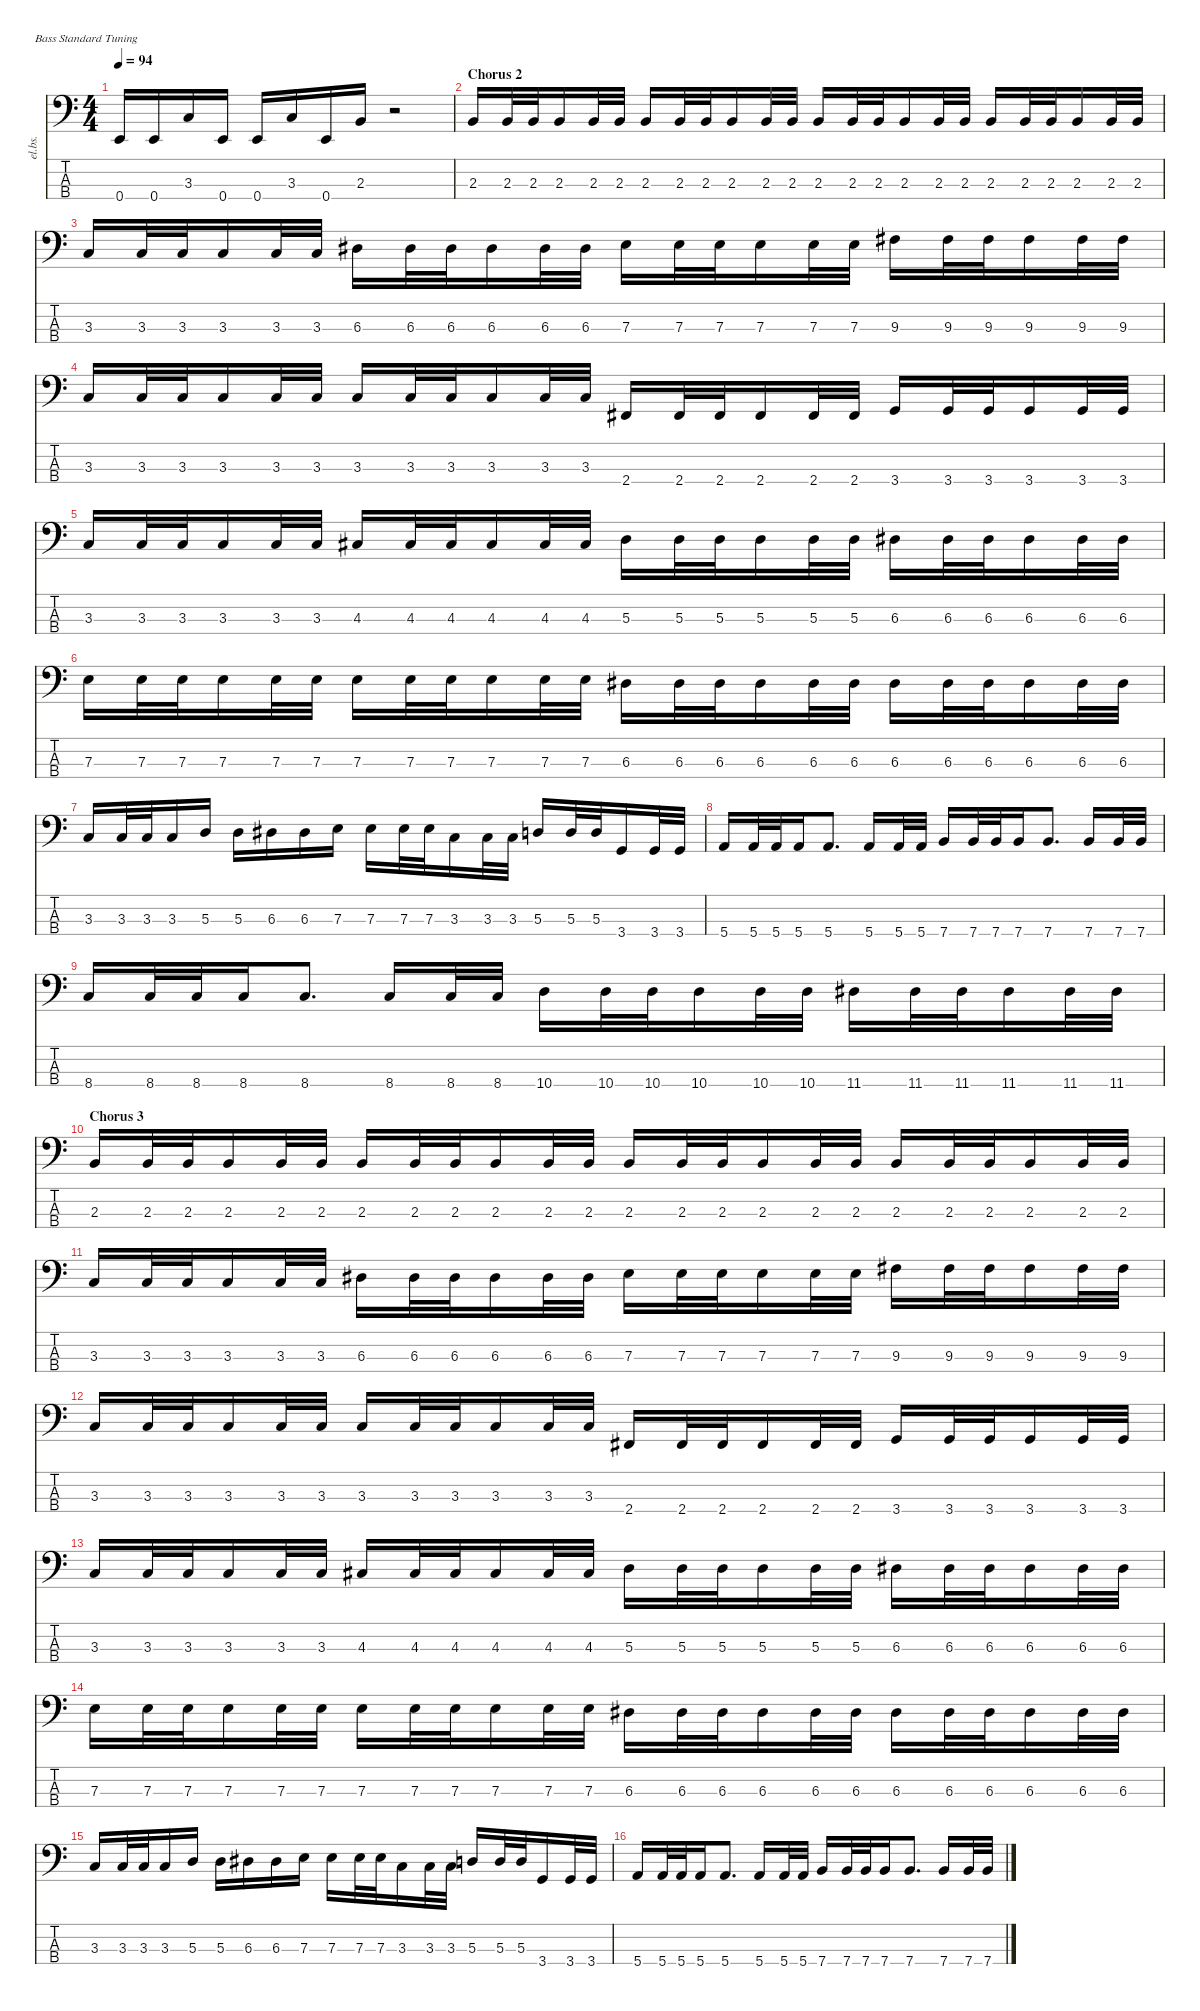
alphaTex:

\defaultSystemsLayout 4
\hideDynamics
\bracketExtendMode nobrackets
\track ("Bass Guitar" "el.bs.") {instrument electricbasspick}
\staff {score tabs}
\tuning (G2 D2 A1 E1)
\ts (4 4)
\tempo 94
\clef f4
\ks c
0.4.16{dy f} 0.4.16 3.3.16 0.4.16 0.4.16 3.3.16 0.4.16 2.3.16 r.2 |
\section ("" "Chorus 2")
2.3.16 2.3.32 2.3.32 2.3.16 2.3.32 2.3.32 2.3.16 2.3.32 2.3.32 2.3.16 2.3.32 2.3.32 2.3.16 2.3.32 2.3.32 2.3.16 2.3.32 2.3.32 2.3.16 2.3.32 2.3.32 2.3.16 2.3.32 2.3.32 |
3.3.16 3.3.32 3.3.32 3.3.16 3.3.32 3.3.32 6.3{acc #}.16 6.3{acc #}.32 6.3{acc #}.32 6.3{acc #}.16 6.3{acc #}.32 6.3{acc #}.32 7.3.16 7.3.32 7.3.32 7.3.16 7.3.32 7.3.32 9.3{acc #}.16 9.3{acc #}.32 9.3{acc #}.32 9.3{acc #}.16 9.3{acc #}.32 9.3{acc #}.32 |
3.3.16 3.3.32 3.3.32 3.3.16 3.3.32 3.3.32 3.3.16 3.3.32 3.3.32 3.3.16 3.3.32 3.3.32 2.4{acc #}.16 2.4{acc #}.32 2.4{acc #}.32 2.4{acc #}.16 2.4{acc #}.32 2.4{acc #}.32 3.4.16 3.4.32 3.4.32 3.4.16 3.4.32 3.4.32 |
3.3.16 3.3.32 3.3.32 3.3.16 3.3.32 3.3.32 4.3{acc #}.16 4.3{acc #}.32 4.3{acc #}.32 4.3{acc #}.16 4.3{acc #}.32 4.3{acc #}.32 5.3.16 5.3.32 5.3.32 5.3.16 5.3.32 5.3.32 6.3{acc #}.16 6.3{acc #}.32 6.3{acc #}.32 6.3{acc #}.16 6.3{acc #}.32 6.3{acc #}.32 |
7.3.16 7.3.32 7.3.32 7.3.16 7.3.32 7.3.32 7.3.16 7.3.32 7.3.32 7.3.16 7.3.32 7.3.32 6.3{acc #}.16 6.3{acc #}.32 6.3{acc #}.32 6.3{acc #}.16 6.3{acc #}.32 6.3{acc #}.32 6.3{acc #}.16 6.3{acc #}.32 6.3{acc #}.32 6.3{acc #}.16 6.3{acc #}.32 6.3{acc #}.32 |
3.3.16 3.3.32 3.3.32 3.3.16 5.3.16 5.3.16 6.3{acc #}.16 6.3{acc #}.16 7.3.16 7.3.16 7.3.32 7.3.32 3.3.16 3.3.32 3.3.32 5.3.16 5.3.32 5.3.32 3.4.16 3.4.32 3.4.32 |
5.4.16 5.4.32 5.4.32 5.4.16 5.4.8{d} 5.4.16 5.4.32 5.4.32 7.4.16 7.4.32 7.4.32 7.4.16 7.4.8{d} 7.4.16 7.4.32 7.4.32 |
8.4.16 8.4.32 8.4.32 8.4.16 8.4.8{d} 8.4.16 8.4.32 8.4.32 10.4.16 10.4.32 10.4.32 10.4.16 10.4.32 10.4.32 11.4{acc #}.16 11.4{acc #}.32 11.4{acc #}.32 11.4{acc #}.16 11.4{acc #}.32 11.4{acc #}.32 |
\section ("" "Chorus 3")
2.3.16 2.3.32 2.3.32 2.3.16 2.3.32 2.3.32 2.3.16 2.3.32 2.3.32 2.3.16 2.3.32 2.3.32 2.3.16 2.3.32 2.3.32 2.3.16 2.3.32 2.3.32 2.3.16 2.3.32 2.3.32 2.3.16 2.3.32 2.3.32 |
3.3.16 3.3.32 3.3.32 3.3.16 3.3.32 3.3.32 6.3{acc #}.16 6.3{acc #}.32 6.3{acc #}.32 6.3{acc #}.16 6.3{acc #}.32 6.3{acc #}.32 7.3.16 7.3.32 7.3.32 7.3.16 7.3.32 7.3.32 9.3{acc #}.16 9.3{acc #}.32 9.3{acc #}.32 9.3{acc #}.16 9.3{acc #}.32 9.3{acc #}.32 |
3.3.16 3.3.32 3.3.32 3.3.16 3.3.32 3.3.32 3.3.16 3.3.32 3.3.32 3.3.16 3.3.32 3.3.32 2.4{acc #}.16 2.4{acc #}.32 2.4{acc #}.32 2.4{acc #}.16 2.4{acc #}.32 2.4{acc #}.32 3.4.16 3.4.32 3.4.32 3.4.16 3.4.32 3.4.32 |
3.3.16 3.3.32 3.3.32 3.3.16 3.3.32 3.3.32 4.3{acc #}.16 4.3{acc #}.32 4.3{acc #}.32 4.3{acc #}.16 4.3{acc #}.32 4.3{acc #}.32 5.3.16 5.3.32 5.3.32 5.3.16 5.3.32 5.3.32 6.3{acc #}.16 6.3{acc #}.32 6.3{acc #}.32 6.3{acc #}.16 6.3{acc #}.32 6.3{acc #}.32 |
7.3.16 7.3.32 7.3.32 7.3.16 7.3.32 7.3.32 7.3.16 7.3.32 7.3.32 7.3.16 7.3.32 7.3.32 6.3{acc #}.16 6.3{acc #}.32 6.3{acc #}.32 6.3{acc #}.16 6.3{acc #}.32 6.3{acc #}.32 6.3{acc #}.16 6.3{acc #}.32 6.3{acc #}.32 6.3{acc #}.16 6.3{acc #}.32 6.3{acc #}.32 |
3.3.16 3.3.32 3.3.32 3.3.16 5.3.16 5.3.16 6.3{acc #}.16 6.3{acc #}.16 7.3.16 7.3.16 7.3.32 7.3.32 3.3.16 3.3.32 3.3.32 5.3.16 5.3.32 5.3.32 3.4.16 3.4.32 3.4.32 |
5.4.16 5.4.32 5.4.32 5.4.16 5.4.8{d} 5.4.16 5.4.32 5.4.32 7.4.16 7.4.32 7.4.32 7.4.16 7.4.8{d} 7.4.16 7.4.32 7.4.32
